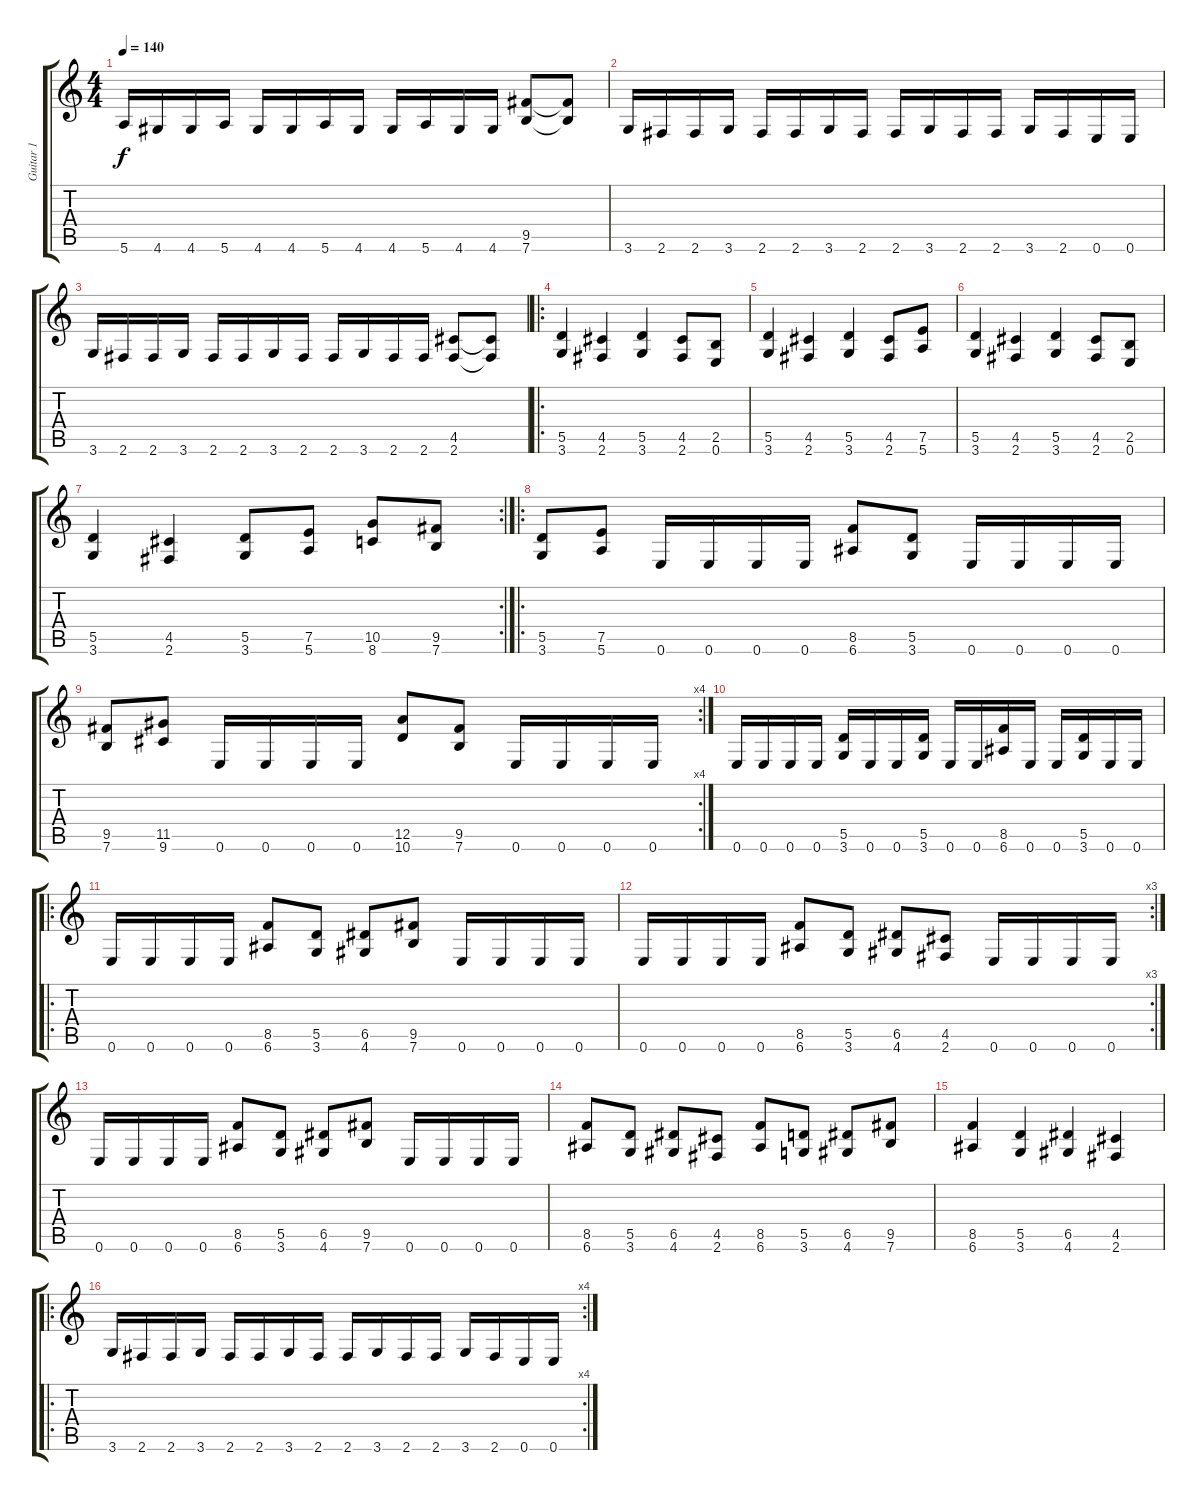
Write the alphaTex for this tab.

\track ("Guitar 1" "Guitar 1") {instrument distortionguitar}
\staff {score tabs}
\tuning (E4 B3 G3 D3 A2 E2) {hide}
\ts (4 4)
\tempo 140
\clef g2
\ks c
5.6.16{dy f} 4.6.16 4.6.16 5.6.16 4.6.16 4.6.16 5.6.16 4.6.16 4.6.16 5.6.16 4.6.16 4.6.16 (9.5 7.6).8 (9.5{t} 7.6{t}).8 |
3.6.16 2.6.16 2.6.16 3.6.16 2.6.16 2.6.16 3.6.16 2.6.16 2.6.16 3.6.16 2.6.16 2.6.16 3.6.16 2.6.16 0.6.16 0.6.16 |
3.6.16 2.6.16 2.6.16 3.6.16 2.6.16 2.6.16 3.6.16 2.6.16 2.6.16 3.6.16 2.6.16 2.6.16 (4.5 2.6).8 (4.5{t} 2.6{t}).8 |
\ro
(5.5 3.6).4 (4.5 2.6).4 (5.5 3.6).4 (4.5 2.6).8 (2.5 0.6).8 |
(5.5 3.6).4 (4.5 2.6).4 (5.5 3.6).4 (4.5 2.6).8 (7.5 5.6).8 |
(5.5 3.6).4 (4.5 2.6).4 (5.5 3.6).4 (4.5 2.6).8 (2.5 0.6).8 |
\rc 2
(5.5 3.6).4 (4.5 2.6).4 (5.5 3.6).8 (7.5 5.6).8 (10.5 8.6).8 (9.5 7.6).8 |
\ro
(5.5 3.6).8 (7.5 5.6).8 0.6.16 0.6.16 0.6.16 0.6.16 (8.5 6.6).8 (5.5 3.6).8 0.6.16 0.6.16 0.6.16 0.6.16 |
\rc 4
(9.5 7.6).8 (11.5 9.6).8 0.6.16 0.6.16 0.6.16 0.6.16 (12.5 10.6).8 (9.5 7.6).8 0.6.16 0.6.16 0.6.16 0.6.16 |
0.6.16 0.6.16 0.6.16 0.6.16 (5.5 3.6).16 0.6.16 0.6.16 (5.5 3.6).16 0.6.16 0.6.16 (8.5 6.6).16 0.6.16 0.6.16 (5.5 3.6).16 0.6.16 0.6.16 |
\ro
0.6.16 0.6.16 0.6.16 0.6.16 (8.5 6.6).8 (5.5 3.6).8 (6.5 4.6).8 (9.5 7.6).8 0.6.16 0.6.16 0.6.16 0.6.16 |
\rc 3
0.6.16 0.6.16 0.6.16 0.6.16 (8.5 6.6).8 (5.5 3.6).8 (6.5 4.6).8 (4.5 2.6).8 0.6.16 0.6.16 0.6.16 0.6.16 |
0.6.16 0.6.16 0.6.16 0.6.16 (8.5 6.6).8 (5.5 3.6).8 (6.5 4.6).8 (9.5 7.6).8 0.6.16 0.6.16 0.6.16 0.6.16 |
(8.5 6.6).8 (5.5 3.6).8 (6.5 4.6).8 (4.5 2.6).8 (8.5 6.6).8 (5.5 3.6).8 (6.5 4.6).8 (9.5 7.6).8 |
(8.5 6.6).4 (5.5 3.6).4 (6.5 4.6).4 (4.5 2.6).4 |
\ro
\rc 4
3.6.16 2.6.16 2.6.16 3.6.16 2.6.16 2.6.16 3.6.16 2.6.16 2.6.16 3.6.16 2.6.16 2.6.16 3.6.16 2.6.16 0.6.16 0.6.16
